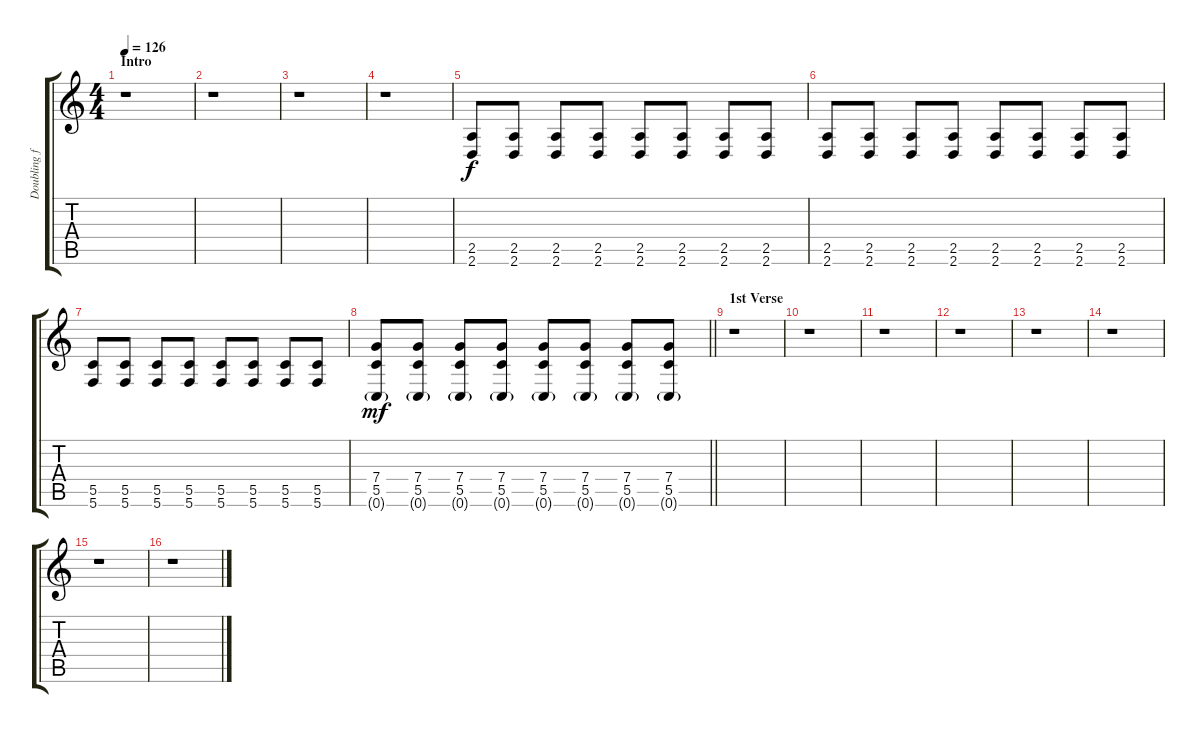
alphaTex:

\track ("Doubling for Guitar 1" "Doubling f") {instrument distortionguitar}
\staff {score tabs}
\tuning (D4 A3 F3 C3 G2 C2) {hide}
\ts (4 4)
\section ("" "Intro")
\tempo 126
\clef g2
\ks c
r.1{dy f instrument distortionguitar} |
r.1 |
r.1 |
r.1 |
(2.5 2.6).8 (2.5 2.6).8 (2.5 2.6).8 (2.5 2.6).8 (2.5 2.6).8 (2.5 2.6).8 (2.5 2.6).8 (2.5 2.6).8 |
(2.5 2.6).8 (2.5 2.6).8 (2.5 2.6).8 (2.5 2.6).8 (2.5 2.6).8 (2.5 2.6).8 (2.5 2.6).8 (2.5 2.6).8 |
(5.5 5.6).8 (5.5 5.6).8 (5.5 5.6).8 (5.5 5.6).8 (5.5 5.6).8 (5.5 5.6).8 (5.5 5.6).8 (5.5 5.6).8 |
\barLineRight lightlight
(7.4 5.5 0.6{g}).8{dy mf} (7.4 5.5 0.6{g}).8 (7.4 5.5 0.6{g}).8 (7.4 5.5 0.6{g}).8 (7.4 5.5 0.6{g}).8 (7.4 5.5 0.6{g}).8 (7.4 5.5 0.6{g}).8 (7.4 5.5 0.6{g}).8 |
\section ("" "1st Verse")
r.1 |
r.1 |
r.1 |
r.1 |
r.1 |
r.1 |
r.1 |
r.1
